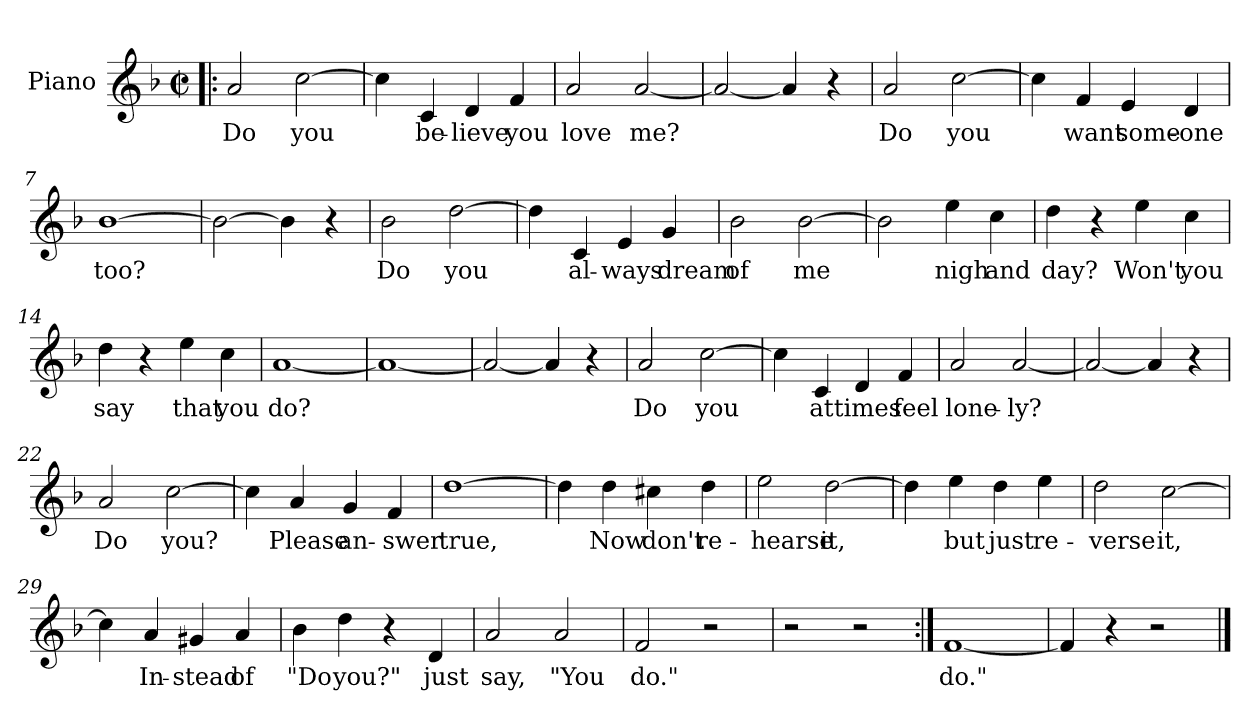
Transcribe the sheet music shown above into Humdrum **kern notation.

**kern	**text
*part1	*part1
*staff1	*staff1
*I"Piano	*
*I'Pno.	*
*clefG2	*
*k[b-]	*
*F:	*
*M2/2	*
*met(c|)	*
=1!|:	=1!|:
2a/	Do
[2cc\	you
=2	=2
4cc\]	.
4c/	be-
4d/	-lieve
4f/	you
=3	=3
2a/	love
[2a/	me?
=4	=4
2a/_	.
4a/]	.
4r	.
=5	=5
2a/	Do
[2cc\	you
!!LO:LB:g=z
=6	=6
4cc\]	.
4f/	want
4e/	some-
4d/	-one
=7	=7
[1b-	too?
=8	=8
2b-\_	.
4b-\]	.
4r	.
=9	=9
2b-\	Do
[2dd\	you
=10	=10
4dd\]	.
4c/	al-
4e/	-ways
4g/	dream
!!LO:LB:g=z
=11	=11
2b-\	of
[2b-\	me
=12	=12
2b-\]	.
4ee\	nigh
4cc\	and
=13	=13
4dd\	day?
4r	.
4ee\	Won't
4cc\	you
=14	=14
4dd\	say
4r	.
4ee\	that
4cc\	you
=15	=15
[1a	do?
!!LO:LB:g=z
=16	=16
1a_	.
=17	=17
2a/_	.
4a/]	.
4r	.
=18	=18
2a/	Do
[2cc\	you
=19	=19
4cc\]	.
4c/	at
4d/	times
4f/	feel
=20	=20
2a/	lone-
[2a/	-ly?
!!LO:LB:g=z
=21	=21
2a/_	.
4a/]	.
4r	.
=22	=22
2a/	Do
[2cc\	you?
=23	=23
4cc\]	.
4a/	Please
4g/	an-
4f/	-swer
=24	=24
[1dd	true,
=25	=25
4dd\]	.
4dd\	Now
4cc#X\	don't
4dd\	re-
!!LO:LB:g=z
=26	=26
2ee\	-hearse
[2dd\	it,
=27	=27
4dd\]	.
4ee\	but
4dd\	just
4ee\	re-
=28	=28
2dd\	-verse
[2cc\	it,
=29	=29
4cc\]	.
4a/	In-
4g#X/	-stead
4a/	of
=30	=30
4b-\	"Do
4dd\	you?"
4r	.
4d/	just
!!LO:LB:g=z
=31	=31
2a/	say,
2a/	"You
=32	=32
2f/	do."
2r	.
=33	=33
2r	.
2r	.
=34:|!	=34:|!
[1f	do."
=35	=35
4f/]	.
4r	.
2r	.
==	==
*-	*-
